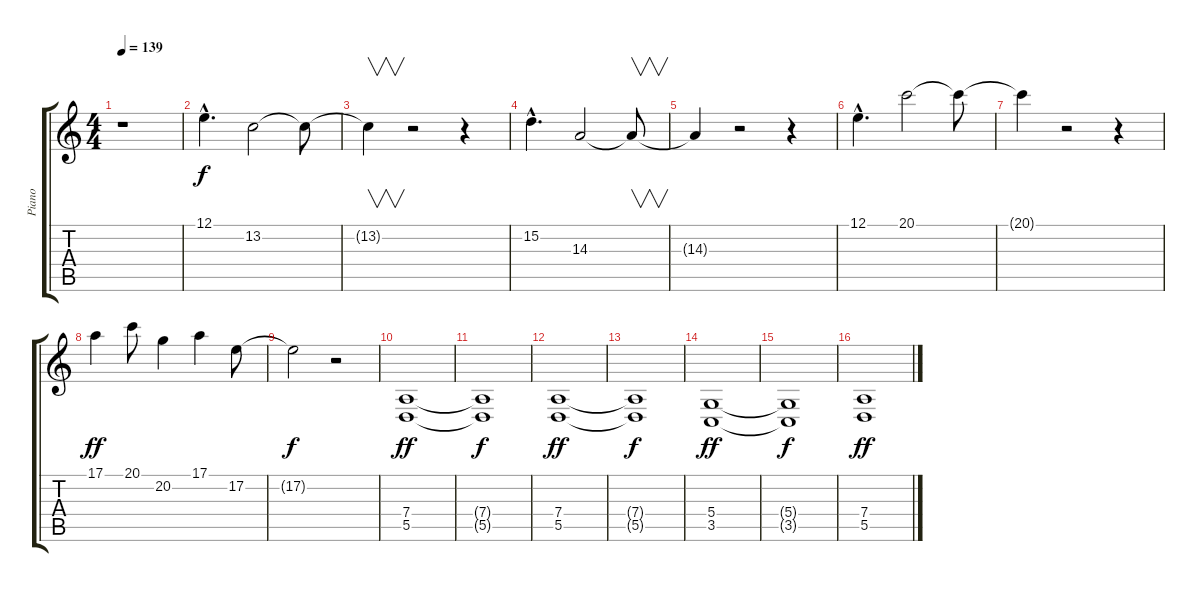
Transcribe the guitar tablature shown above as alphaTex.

\track ("Piano" "Piano") {instrument electricpiano1}
\staff {score tabs}
\tuning (E4 B3 G3 D3 A2 E2) {hide}
\ts (4 4)
\tempo 139
\clef g2
\ks c
r.1{dy f} |
12.1{hac}.4{d} 13.2.2 13.2{t}.8 |
13.2{t}.4{v} r.2 r.4 |
15.2{hac}.4{d} 14.3.2 14.3{t}.8{v} |
14.3{t}.4 r.2 r.4 |
12.1{hac}.4{d} 20.1.2 20.1{t}.8 |
20.1{t}.4 r.2 r.4 |
17.1.4{dy ff} 20.1.8 20.2.4 17.1.4 17.2.8 |
17.2{t}.2{dy f} r.2 |
(7.4 5.5).1{dy ff instrument rockorgan} |
(7.4{t} 5.5{t}).1{dy f} |
(7.4 5.5).1{dy ff} |
(7.4{t} 5.5{t}).1{dy f} |
(5.4 3.5).1{dy ff} |
(5.4{t} 3.5{t}).1{dy f} |
(7.4 5.5).1{dy ff}
